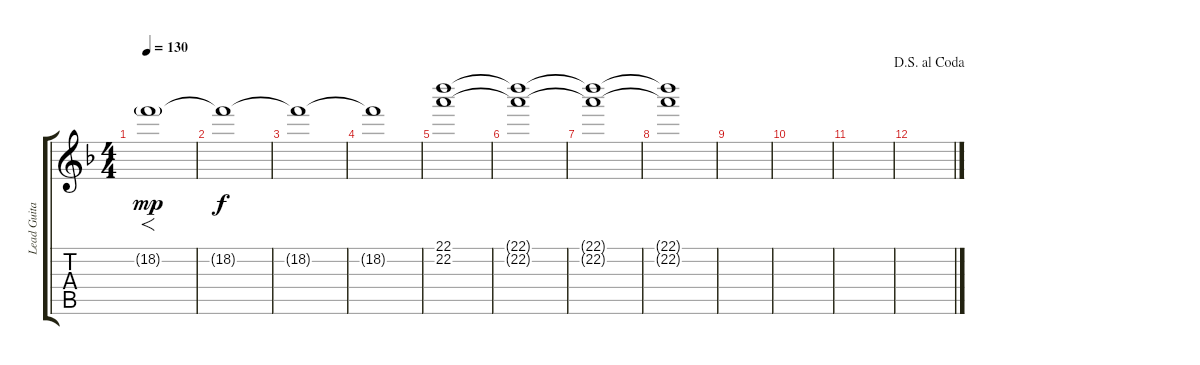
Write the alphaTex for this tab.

\track ("Lead Guitar" "Lead Guita") {instrument distortionguitar}
\staff {score tabs}
\tuning (E4 B3 G3 D3 A2 E2) {hide}
\ts (4 4)
\tempo 130
\clef g2
\ks f
18.2{g}.1{f dy mp} |
18.2{t}.1{dy f} |
18.2{t}.1{volume 1} |
18.2{t}.1 |
(22.1 22.2).1{volume 13} |
(22.1{t} 22.2{t}).1 |
(22.1{t} 22.2{t}).1{volume 1} |
(22.1{t} 22.2{t}).1 |
|
|
|
\jump dalsegnoalcoda
